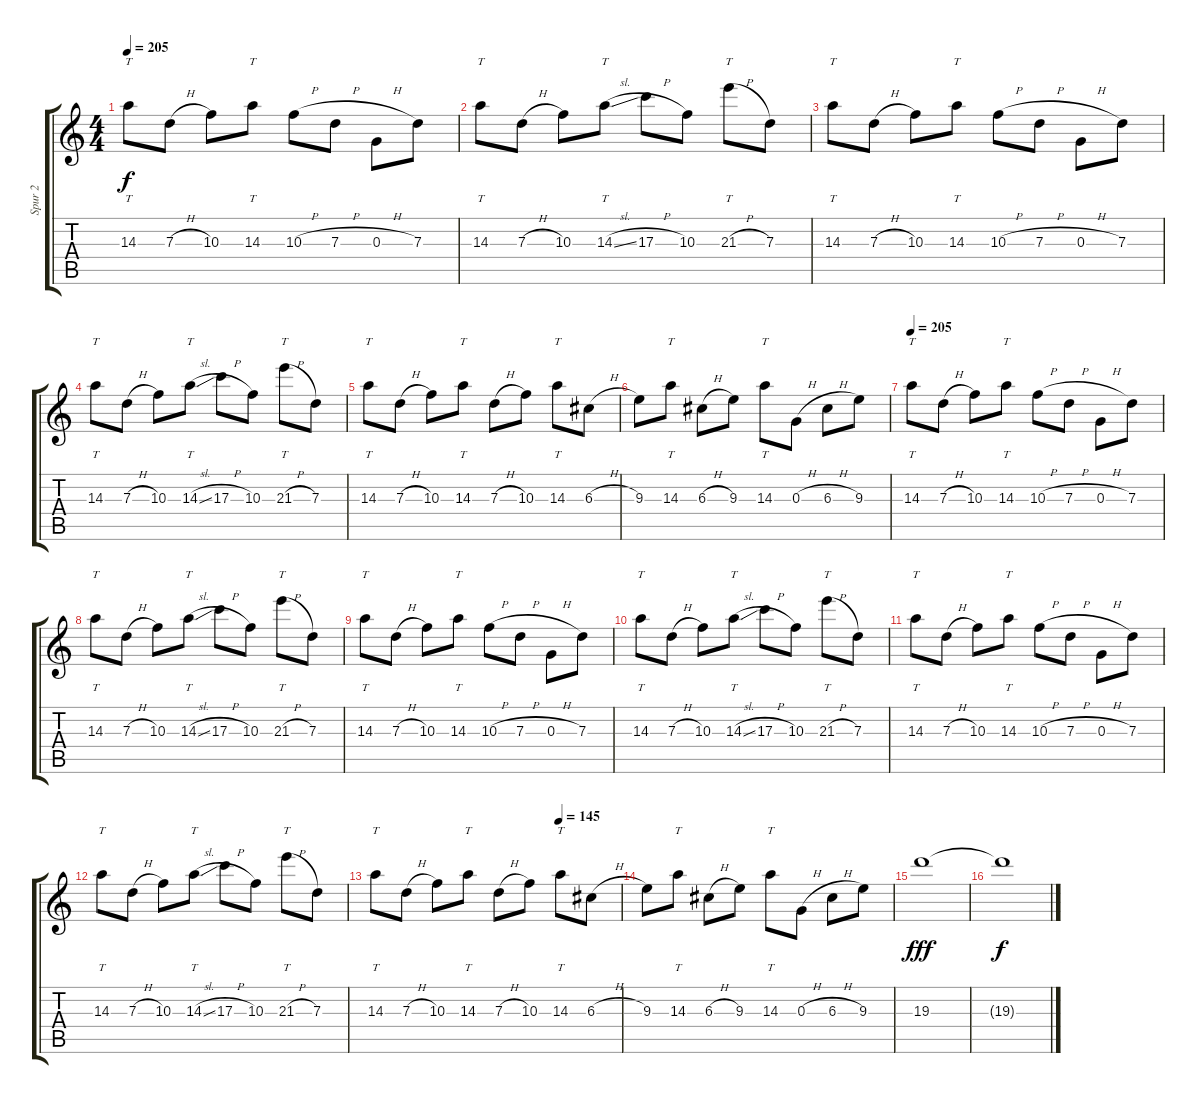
\track ("Spur 2" "Spur 2") {instrument distortionguitar}
\staff {score tabs}
\tuning (E4 B3 G3 D3 A2 D2) {hide}
\ts (4 4)
\tempo 205
\clef g2
\ks c
14.3.8{tt dy f} 7.3{h}.8 10.3.8 14.3.8{tt} 10.3{h}.8 7.3{h}.8 0.3{h}.8 7.3.8 |
14.3.8{tt} 7.3{h}.8 10.3.8 14.3{sl}.8{tt} 17.3{h}.8 10.3.8 21.3{h}.8{tt} 7.3.8 |
14.3.8{tt} 7.3{h}.8 10.3.8 14.3.8{tt} 10.3{h}.8 7.3{h}.8 0.3{h}.8 7.3.8 |
14.3.8{tt} 7.3{h}.8 10.3.8 14.3{sl}.8{tt} 17.3{h}.8 10.3.8 21.3{h}.8{tt} 7.3.8 |
14.3.8{tt} 7.3{h}.8 10.3.8 14.3.8{tt} 7.3{h}.8 10.3.8 14.3.8{tt} 6.3{h}.8 |
9.3.8 14.3.8{tt} 6.3{h}.8 9.3.8 14.3.8{tt} 0.3{h}.8 6.3{h}.8 9.3.8 |
\tempo 205
14.3.8{tt} 7.3{h}.8 10.3.8 14.3.8{tt} 10.3{h}.8 7.3{h}.8 0.3{h}.8 7.3.8 |
14.3.8{tt} 7.3{h}.8 10.3.8 14.3{sl}.8{tt} 17.3{h}.8 10.3.8 21.3{h}.8{tt} 7.3.8 |
14.3.8{tt} 7.3{h}.8 10.3.8 14.3.8{tt} 10.3{h}.8 7.3{h}.8 0.3{h}.8 7.3.8 |
14.3.8{tt} 7.3{h}.8 10.3.8 14.3{sl}.8{tt} 17.3{h}.8 10.3.8 21.3{h}.8{tt} 7.3.8 |
14.3.8{tt} 7.3{h}.8 10.3.8 14.3.8{tt} 10.3{h}.8 7.3{h}.8 0.3{h}.8 7.3.8 |
14.3.8{tt} 7.3{h}.8 10.3.8 14.3{sl}.8{tt} 17.3{h}.8 10.3.8 21.3{h}.8{tt} 7.3.8 |
\tempo (145 0.75)
14.3.8{tt} 7.3{h}.8 10.3.8 14.3.8{tt} 7.3{h}.8 10.3.8 14.3.8{tt} 6.3{h}.8 |
9.3.8 14.3.8{tt} 6.3{h}.8 9.3.8 14.3.8{tt} 0.3{h}.8 6.3{h}.8 9.3.8 |
19.3.1{dy fff} |
19.3{t}.1{dy f}
